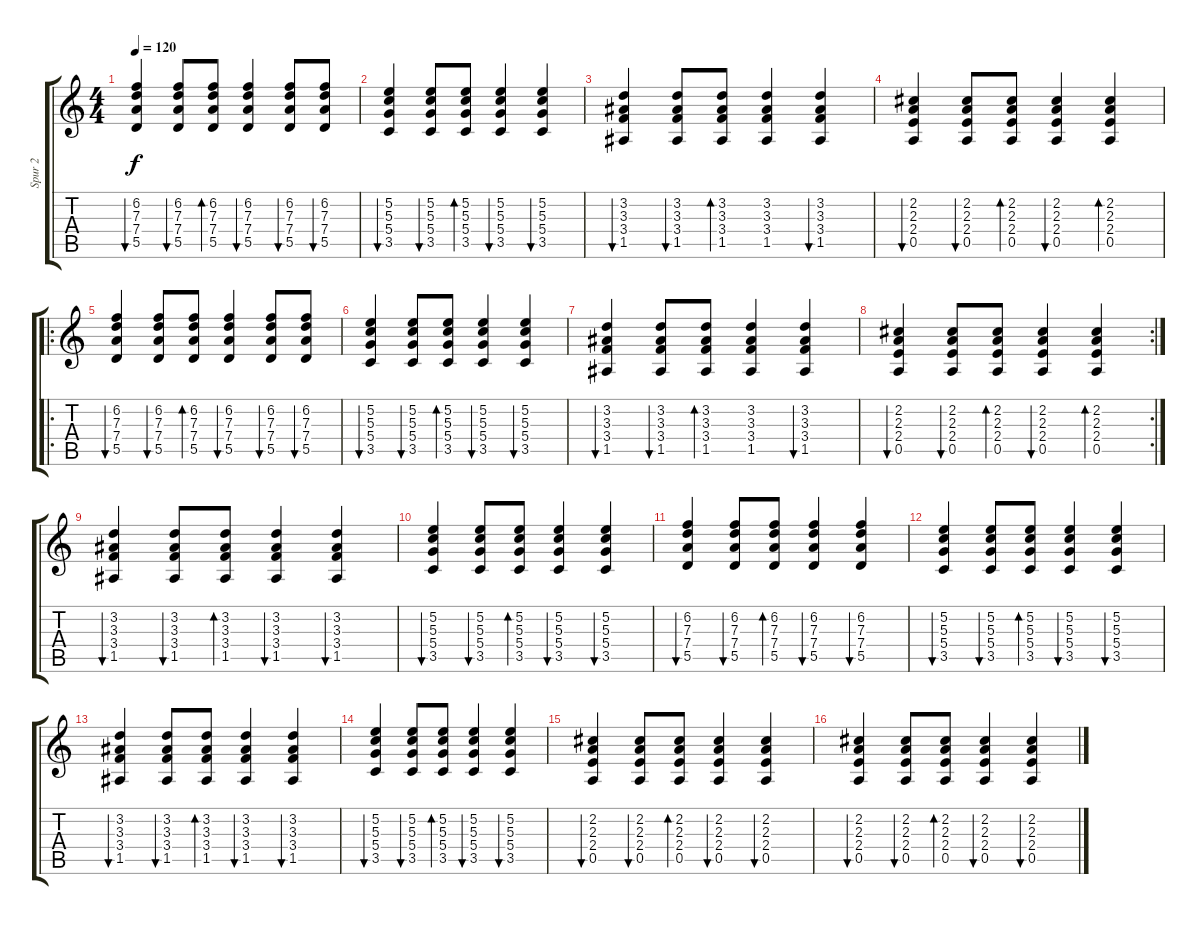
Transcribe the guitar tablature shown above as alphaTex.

\track ("Spur 2" "Spur 2") {instrument acousticguitarnylon}
\staff {score tabs}
\tuning (E4 B3 G3 D3 A2 E2) {hide}
\ts (4 4)
\tempo 120
\clef g2
\ks c
(6.2 7.3 7.4 5.5).4{bu 60 dy f} (6.2 7.3 7.4 5.5).8{bu 60} (6.2 7.3 7.4 5.5).8{bd 60} (6.2 7.3 7.4 5.5).4{bu 60} (6.2 7.3 7.4 5.5).8{bu 60} (6.2 7.3 7.4 5.5).8{bu 60} |
(5.2 5.3 5.4 3.5).4{bu 60} (5.2 5.3 5.4 3.5).8{bu 60} (5.2 5.3 5.4 3.5).8{bd 60} (5.2 5.3 5.4 3.5).4{bu 60} (5.2 5.3 5.4 3.5).4{bu 60} |
(3.2 3.3 3.4 1.5).4{bu 60} (3.2 3.3 3.4 1.5).8{bu 60} (3.2 3.3 3.4 1.5).8{bd 60} (3.2 3.3 3.4 1.5).4 (3.2 3.3 3.4 1.5).4{bu 60} |
(2.2 2.3 2.4 0.5).4{bu 60} (2.2 2.3 2.4 0.5).8{bu 60} (2.2 2.3 2.4 0.5).8{bd 60} (2.2 2.3 2.4 0.5).4{bu 60} (2.2 2.3 2.4 0.5).4{bd 60} |
\ro
(6.2 7.3 7.4 5.5).4{bu 60} (6.2 7.3 7.4 5.5).8{bu 60} (6.2 7.3 7.4 5.5).8{bd 60} (6.2 7.3 7.4 5.5).4{bu 60} (6.2 7.3 7.4 5.5).8{bu 60} (6.2 7.3 7.4 5.5).8{bu 60} |
(5.2 5.3 5.4 3.5).4{bu 60} (5.2 5.3 5.4 3.5).8{bu 60} (5.2 5.3 5.4 3.5).8{bd 60} (5.2 5.3 5.4 3.5).4{bu 60} (5.2 5.3 5.4 3.5).4{bu 60} |
(3.2 3.3 3.4 1.5).4{bu 60} (3.2 3.3 3.4 1.5).8{bu 60} (3.2 3.3 3.4 1.5).8{bd 60} (3.2 3.3 3.4 1.5).4 (3.2 3.3 3.4 1.5).4{bu 60} |
\rc 2
(2.2 2.3 2.4 0.5).4{bu 60} (2.2 2.3 2.4 0.5).8{bu 60} (2.2 2.3 2.4 0.5).8{bd 60} (2.2 2.3 2.4 0.5).4{bu 60} (2.2 2.3 2.4 0.5).4{bd 60} |
(3.2 3.3 3.4 1.5).4{bu 60} (3.2 3.3 3.4 1.5).8{bu 60} (3.2 3.3 3.4 1.5).8{bd 60} (3.2 3.3 3.4 1.5).4{bu 240} (3.2 3.3 3.4 1.5).4{bu 240} |
(5.2 5.3 5.4 3.5).4{bu 240} (5.2 5.3 5.4 3.5).8{bu 240} (5.2 5.3 5.4 3.5).8{bd 240} (5.2 5.3 5.4 3.5).4{bu 240} (5.2 5.3 5.4 3.5).4{bu 240} |
(6.2 7.3 7.4 5.5).4{bu 240} (6.2 7.3 7.4 5.5).8{bu 240} (6.2 7.3 7.4 5.5).8{bd 240} (6.2 7.3 7.4 5.5).4{bu 240} (6.2 7.3 7.4 5.5).4{bu 240} |
(5.2 5.3 5.4 3.5).4{bu 240} (5.2 5.3 5.4 3.5).8{bu 240} (5.2 5.3 5.4 3.5).8{bd 240} (5.2 5.3 5.4 3.5).4{bu 240} (5.2 5.3 5.4 3.5).4{bu 240} |
(3.2 3.3 3.4 1.5).4{bu 60} (3.2 3.3 3.4 1.5).8{bu 60} (3.2 3.3 3.4 1.5).8{bd 60} (3.2 3.3 3.4 1.5).4{bu 240} (3.2 3.3 3.4 1.5).4{bu 240} |
(5.2 5.3 5.4 3.5).4{bu 240} (5.2 5.3 5.4 3.5).8{bu 240} (5.2 5.3 5.4 3.5).8{bd 240} (5.2 5.3 5.4 3.5).4{bu 240} (5.2 5.3 5.4 3.5).4{bu 240} |
(2.2 2.3 2.4 0.5).4{bu 240} (2.2 2.3 2.4 0.5).8{bu 240} (2.2 2.3 2.4 0.5).8{bd 240} (2.2 2.3 2.4 0.5).4{bu 240} (2.2 2.3 2.4 0.5).4{bu 240} |
(2.2 2.3 2.4 0.5).4{bu 240} (2.2 2.3 2.4 0.5).8{bu 240} (2.2 2.3 2.4 0.5).8{bd 240} (2.2 2.3 2.4 0.5).4{bu 240} (2.2 2.3 2.4 0.5).4{bu 240}
